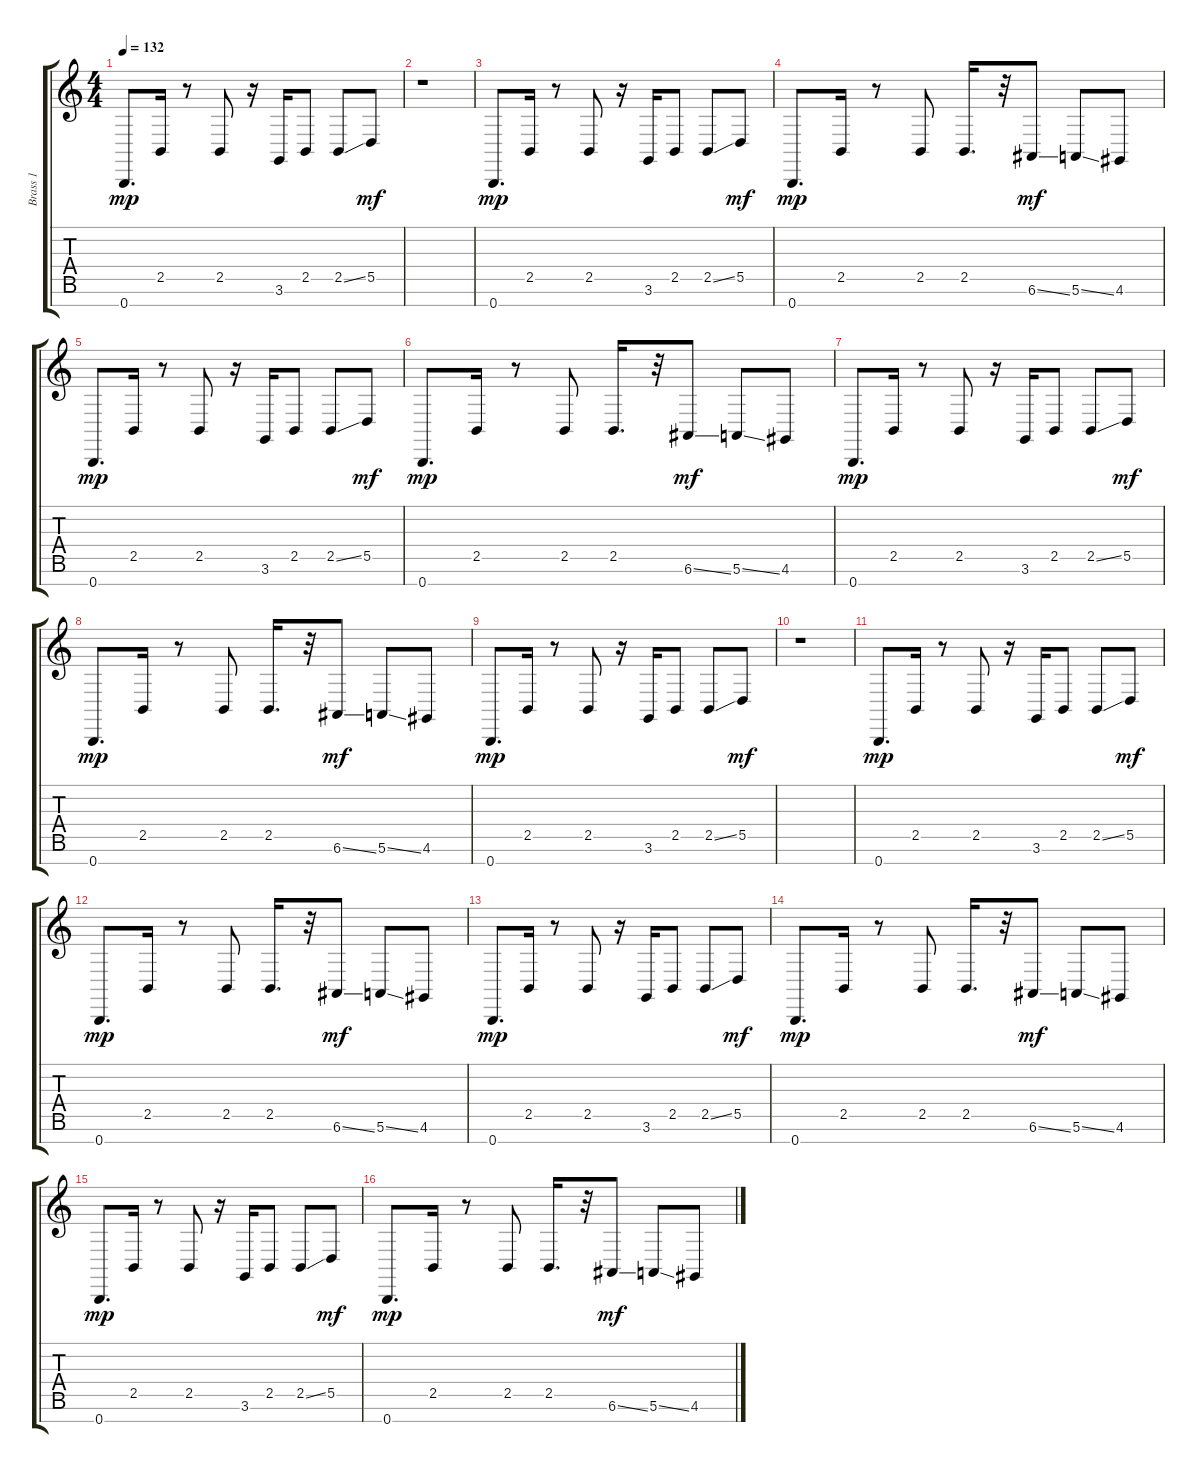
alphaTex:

\track ("Brass 1" "Brass 1") {instrument synthbrass1}
\staff {score tabs}
\tuning (E4 B3 G3 D3 A2 E2 B1) {hide}
\ts (4 4)
\tempo 132
\clef g2
\ks c
0.7.8{d dy mp} 2.5.16 r.8 2.5.8 r.16 3.6.16 2.5.8 2.5{ss}.8 5.5.8{dy mf} |
r.1 |
0.7.8{d dy mp} 2.5.16 r.8 2.5.8 r.16 3.6.16 2.5.8 2.5{ss}.8 5.5.8{dy mf} |
0.7.8{d dy mp} 2.5.16 r.8 2.5.8 2.5.16{d} r.32 6.6{ss}.8{dy mf} 5.6{ss}.8 4.6.8 |
0.7.8{d dy mp} 2.5.16 r.8 2.5.8 r.16 3.6.16 2.5.8 2.5{ss}.8 5.5.8{dy mf} |
0.7.8{d dy mp} 2.5.16 r.8 2.5.8 2.5.16{d} r.32 6.6{ss}.8{dy mf} 5.6{ss}.8 4.6.8 |
0.7.8{d dy mp} 2.5.16 r.8 2.5.8 r.16 3.6.16 2.5.8 2.5{ss}.8 5.5.8{dy mf} |
0.7.8{d dy mp} 2.5.16 r.8 2.5.8 2.5.16{d} r.32 6.6{ss}.8{dy mf} 5.6{ss}.8 4.6.8 |
0.7.8{d dy mp} 2.5.16 r.8 2.5.8 r.16 3.6.16 2.5.8 2.5{ss}.8 5.5.8{dy mf} |
r.1 |
0.7.8{d dy mp} 2.5.16 r.8 2.5.8 r.16 3.6.16 2.5.8 2.5{ss}.8 5.5.8{dy mf} |
0.7.8{d dy mp} 2.5.16 r.8 2.5.8 2.5.16{d} r.32 6.6{ss}.8{dy mf} 5.6{ss}.8 4.6.8 |
0.7.8{d dy mp} 2.5.16 r.8 2.5.8 r.16 3.6.16 2.5.8 2.5{ss}.8 5.5.8{dy mf} |
0.7.8{d dy mp} 2.5.16 r.8 2.5.8 2.5.16{d} r.32 6.6{ss}.8{dy mf} 5.6{ss}.8 4.6.8 |
0.7.8{d dy mp} 2.5.16 r.8 2.5.8 r.16 3.6.16 2.5.8 2.5{ss}.8 5.5.8{dy mf} |
0.7.8{d dy mp} 2.5.16 r.8 2.5.8 2.5.16{d} r.32 6.6{ss}.8{dy mf} 5.6{ss}.8 4.6.8
